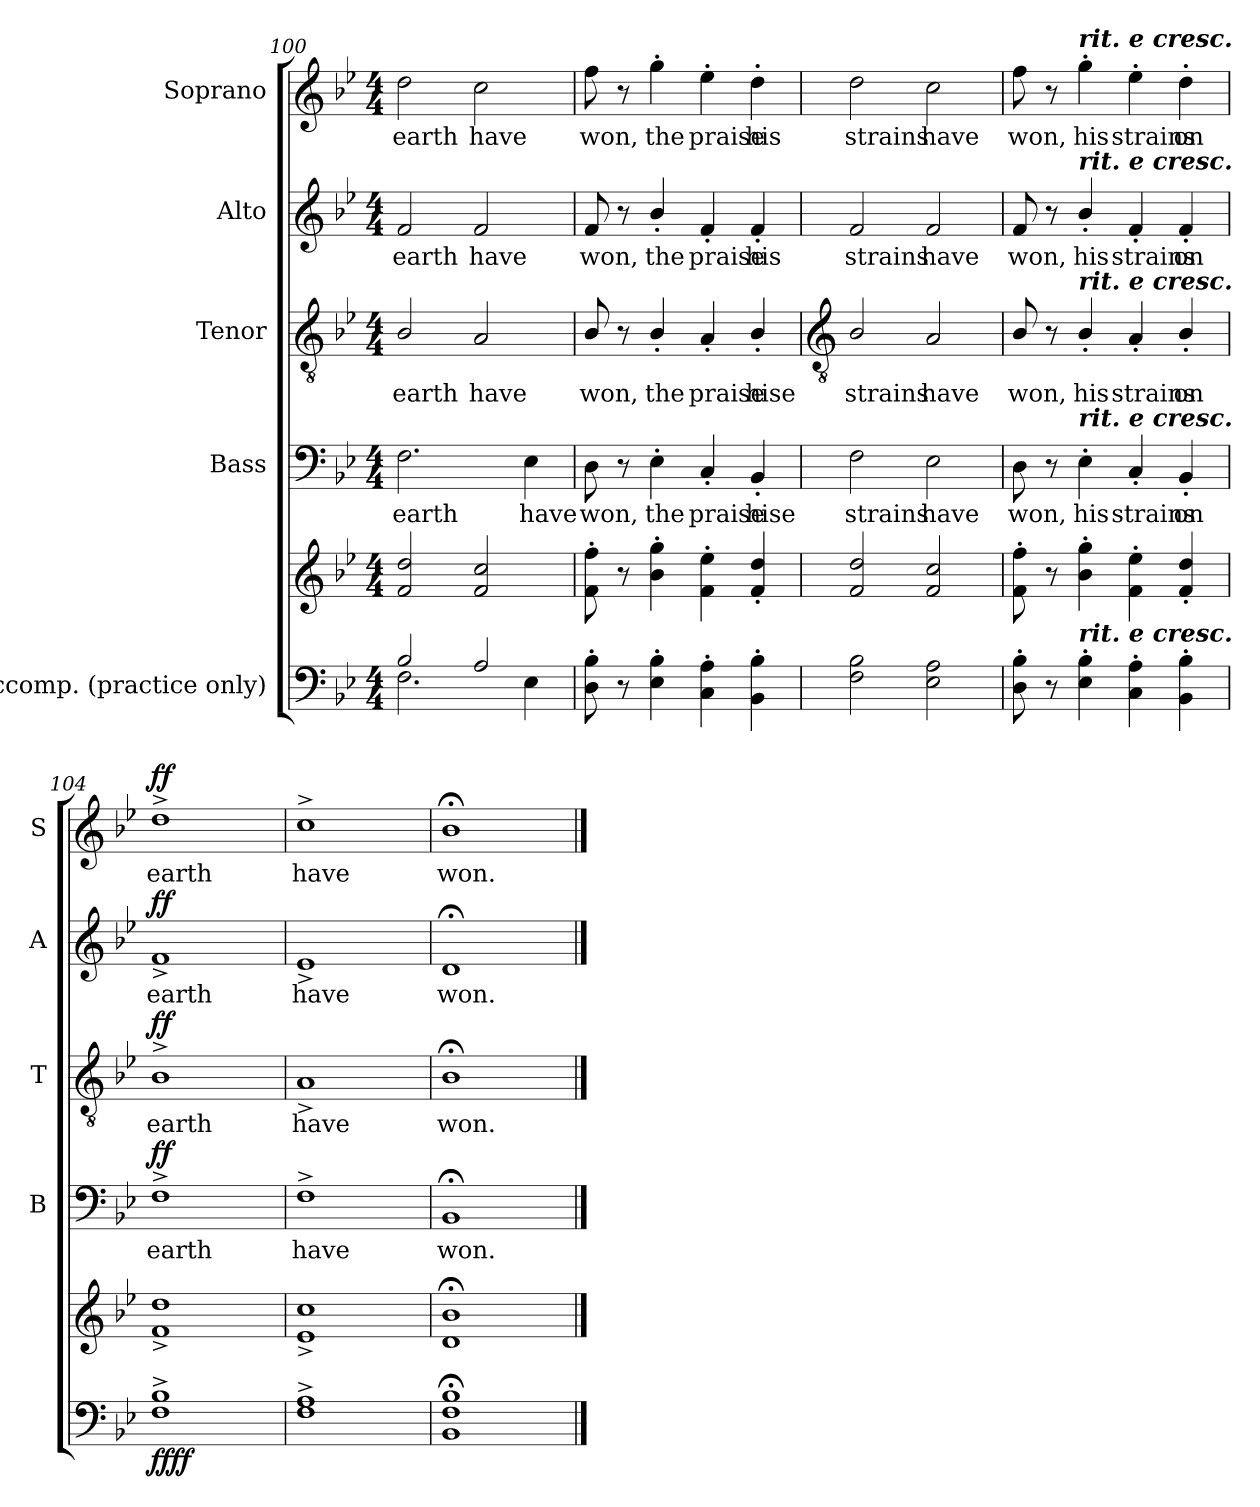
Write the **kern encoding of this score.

**kern	**kern	**dynam	**kern	**text	**dynam	**kern	**text	**dynam	**kern	**text	**dynam	**kern	**text	**dynam
*part5	*part5	*part5	*part4	*part4	*part4	*part3	*part3	*part3	*part2	*part2	*part2	*part1	*part1	*part1
*staff6	*staff5	*staff5/6	*staff4	*staff4	*staff4	*staff3	*staff3	*staff3	*staff2	*staff2	*staff2	*staff1	*staff1	*staff1
*I"Accomp. (practice only)	*	*	*I"Bass	*	*	*I"Tenor	*	*	*I"Alto	*	*	*I"Soprano	*	*
*	*	*	*I'B	*	*	*I'T	*	*	*I'A	*	*	*I'S	*	*
*clefF4	*clefG2	*	*clefF4	*	*	*clefGv2	*	*	*clefG2	*	*	*clefG2	*	*
*k[b-e-]	*k[b-e-]	*	*k[b-e-]	*	*	*k[b-e-]	*	*	*k[b-e-]	*	*	*k[b-e-]	*	*
*B-:	*B-:	*	*B-:	*	*	*B-:	*	*	*B-:	*	*	*B-:	*	*
*M4/4	*M4/4	*	*M4/4	*	*	*M4/4	*	*	*M4/4	*	*	*M4/4	*	*
=100	=100	=100	=100	=100	=100	=100	=100	=100	=100	=100	=100	=100	=100	=100
*^	*	*	*	*	*	*	*	*	*	*	*	*	*	*
!	!	!	!	!	!LO:LY:b	!	!	!LO:LY:b	!	!	!LO:LY:b	!	!	!LO:LY:b	!
2B-/	2.F	2f 2dd	.	2.F	earth	.	2B-/	earth	.	2f	earth	.	2dd	earth	.
!	!	!	!	!	!	!	!	!LO:LY:b	!	!	!LO:LY:b	!	!	!LO:LY:b	!
2A/	.	2f 2cc	.	.	.	.	2A/	have	.	2f	have	.	2cc	have	.
!	!	!	!	!	!LO:LY:b	!	!	!	!	!	!	!	!	!	!
.	4E-	.	.	4E-	have	.	.	.	.	.	.	.	.	.	.
=101	=101	=101	=101	=101	=101	=101	=101	=101	=101	=101	=101	=101	=101	=101	=101
!	!	!	!	!	!LO:LY:b	!	!	!LO:LY:b	!	!	!LO:LY:b	!	!	!LO:LY:b	!
*v	*v	*	*	*	*	*	*	*	*	*	*	*	*	*	*
8D' 8B-'	8f' 8ff'	.	8D	won,	.	8B-/	won,	.	8f	won,	.	8ff	won,	.
8r	8r	.	8r	.	.	8r	.	.	8r	.	.	8r	.	.
!	!	!	!	!LO:LY:b	!	!	!LO:LY:b	!	!	!LO:LY:b	!	!	!LO:LY:b	!
4E-' 4B-'	4b-' 4gg'	.	4E-'	the	.	4B-'/	the	.	4b-'/	the	.	4gg'	the	.
!	!	!	!	!LO:LY:b	!	!	!LO:LY:b	!	!	!LO:LY:b	!	!	!LO:LY:b	!
4C' 4A'	4f' 4ee-'	.	4C'	praise	.	4A'/	praise	.	4f'	praise	.	4ee-'	praise	.
!	!	!	!	!LO:LY:b	!	!	!LO:LY:b	!	!	!LO:LY:b	!	!	!LO:LY:b	!
4BB-' 4B-'	4f' 4dd'	.	4BB-'	hise	.	4B-'/	hise	.	4f'	his	.	4dd'	his	.
!!LO:LB:g=z
=102	=102	=102	=102	=102	=102	=102	=102	=102	=102	=102	=102	=102	=102	=102
*	*	*	*	*	*	*clefGv2	*	*	*	*	*	*	*	*
!	!	!	!	!LO:LY:b	!	!	!LO:LY:b	!	!	!LO:LY:b	!	!	!LO:LY:b	!
2F 2B-	2f 2dd	.	2F	strains	.	2B-/	strains	.	2f	strains	.	2dd	strains	.
!	!	!	!	!LO:LY:b	!	!	!LO:LY:b	!	!	!LO:LY:b	!	!	!LO:LY:b	!
2E- 2A	2f 2cc	.	2E-	have	.	2A	have	.	2f	have	.	2cc	have	.
=103	=103	=103	=103	=103	=103	=103	=103	=103	=103	=103	=103	=103	=103	=103
!	!	!	!	!LO:LY:b	!	!	!LO:LY:b	!	!	!LO:LY:b	!	!	!LO:LY:b	!
8D' 8B-'	8f' 8ff'	.	8D	won,	.	8B-/	won,	.	8f	won,	.	8ff	won,	.
8r	8r	.	8r	.	.	8r	.	.	8r	.	.	8r	.	.
!	!	!	!	!	!	!	!	!	!	!	!	!LO:TX:a:Bi:t=rit. e cresc.	!	!
!	!	!	!	!	!	!	!	!	!LO:TX:a:Bi:t=rit. e cresc.	!	!	!	!	!
!	!	!	!	!	!	!LO:TX:a:Bi:t=rit. e cresc.	!	!	!	!	!	!	!	!
!	!	!	!LO:TX:a:Bi:t=rit. e cresc.	!	!	!	!	!	!	!	!	!	!	!
!LO:TX:a:Bi:t=rit. e cresc.	!	!	!	!	!	!	!	!	!	!	!	!	!	!
!	!	!	!	!LO:LY:b	!	!	!LO:LY:b	!	!	!LO:LY:b	!	!	!LO:LY:b	!
4E-' 4B-'	4b-' 4gg'	.	4E-'	his	.	4B-'/	his	.	4b-'/	his	.	4gg'	his	.
!	!	!	!	!LO:LY:b	!	!	!LO:LY:b	!	!	!LO:LY:b	!	!	!LO:LY:b	!
4C' 4A'	4f' 4ee-'	.	4C'	strains	.	4A'	strains	.	4f'	strains	.	4ee-'	strains	.
!	!	!	!	!LO:LY:b	!	!	!LO:LY:b	!	!	!LO:LY:b	!	!	!LO:LY:b	!
4BB-' 4B-'	4f' 4dd'	.	4BB-'	on	.	4B-'/	on	.	4f'	on	.	4dd'	on	.
=104	=104	=104	=104	=104	=104	=104	=104	=104	=104	=104	=104	=104	=104	=104
!	!	!LO:DY:b=2	!	!LO:LY:b	!	!	!LO:LY:b	!	!	!LO:LY:b	!	!	!LO:LY:b	!
!	!	!LO:DY:n=1:b	!	!	!LO:DY:b	!	!	!LO:DY:b	!	!	!LO:DY:b	!	!	!LO:DY:b
1F^ 1B-^	1f^ 1dd^	ff ff	1F^	earth	ff	1B-^	earth	ff	1f^	earth	ff	1dd^	earth	ff
=105	=105	=105	=105	=105	=105	=105	=105	=105	=105	=105	=105	=105	=105	=105
!	!	!	!	!LO:LY:b	!	!	!LO:LY:b	!	!	!LO:LY:b	!	!	!LO:LY:b	!
1F^ 1A^	1e-^ 1cc^	.	1F^	have	.	1A^	have	.	1e-^	have	.	1cc^	have	.
=106	=106	=106	=106	=106	=106	=106	=106	=106	=106	=106	=106	=106	=106	=106
!	!	!	!	!LO:LY:b	!	!	!LO:LY:b	!	!	!LO:LY:b	!	!	!LO:LY:b	!
1BB-;< 1F;< 1B-;<	1d;< 1b-;<	.	1BB-;<	won.	.	1B-;<	won.	.	1d;<	won.	.	1b-;<	won.	.
==	==	==	==	==	==	==	==	==	==	==	==	==	==	==
*-	*-	*-	*-	*-	*-	*-	*-	*-	*-	*-	*-	*-	*-	*-
